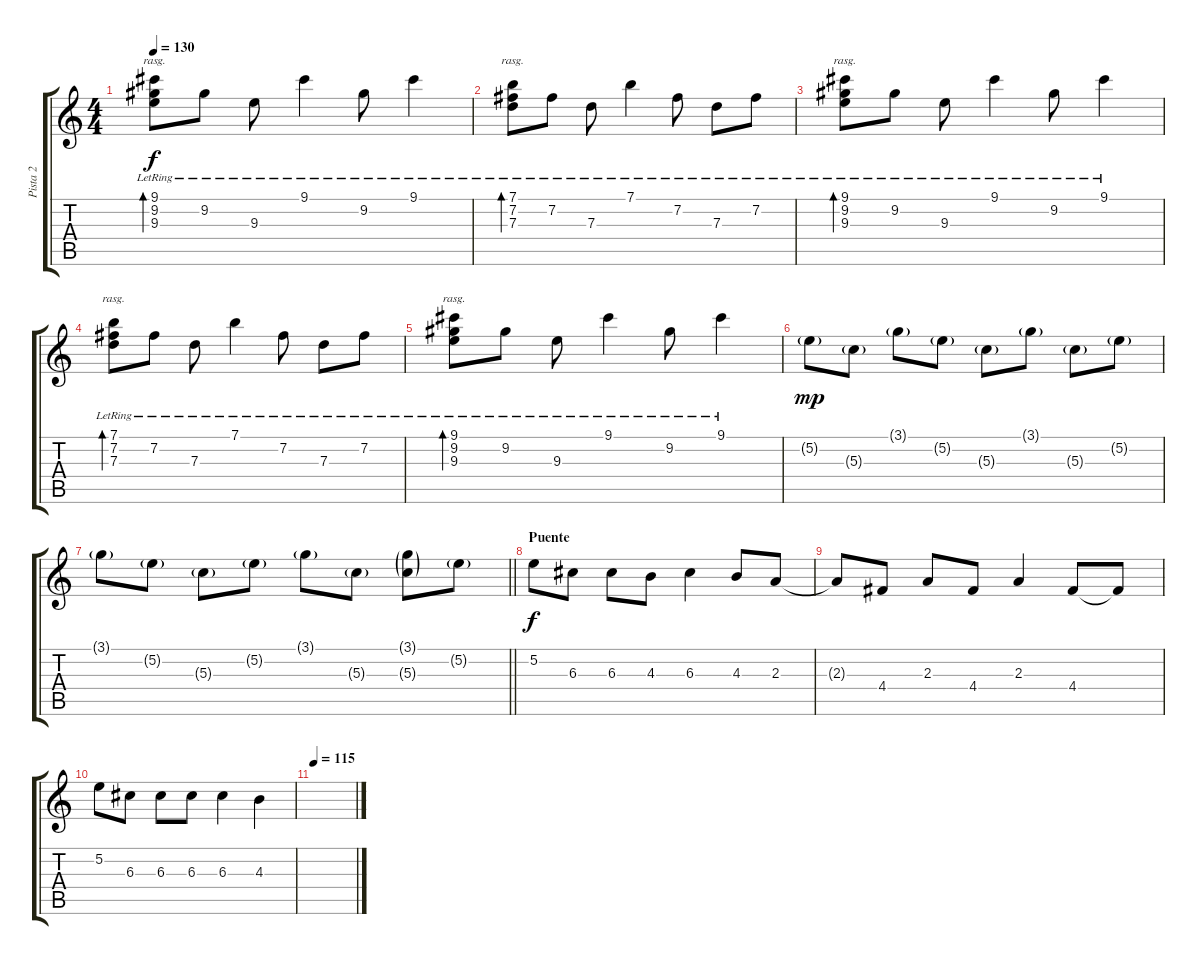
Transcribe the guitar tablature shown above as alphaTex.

\track ("Pista 2" "Pista 2") {instrument electricguitarclean}
\staff {score tabs}
\tuning (E4 B3 G3 D3 A2 E2) {hide}
\ts (4 4)
\tempo 130
\clef g2
\ks c
(9.1{lr} 9.2{lr} 9.3{lr}).8{bd 120 rasg ii dy f} 9.2{lr}.8 9.3{lr}.8 9.1{lr}.4 9.2{lr}.8 9.1{lr}.4 |
(7.1{lr} 7.2{lr} 7.3{lr}).8{bd 120 rasg ii} 7.2{lr}.8 7.3{lr}.8 7.1{lr}.4 7.2{lr}.8 7.3{lr}.8 7.2{lr}.8 |
(9.1{lr} 9.2{lr} 9.3{lr}).8{bd 120 rasg ii} 9.2{lr}.8 9.3{lr}.8 9.1{lr}.4 9.2{lr}.8 9.1{lr}.4 |
(7.1{lr} 7.2{lr} 7.3{lr}).8{bd 120 rasg ii} 7.2{lr}.8 7.3{lr}.8 7.1{lr}.4 7.2{lr}.8 7.3{lr}.8 7.2{lr}.8 |
(9.1{lr} 9.2{lr} 9.3{lr}).8{bd 120 rasg ii} 9.2{lr}.8 9.3{lr}.8 9.1{lr}.4 9.2{lr}.8 9.1{lr}.4 |
5.2{g}.8{dy mp} 5.3{g}.8 3.1{g}.8 5.2{g}.8 5.3{g}.8 3.1{g}.8 5.3{g}.8 5.2{g}.8 |
\barLineRight lightlight
3.1{g}.8 5.2{g}.8 5.3{g}.8 5.2{g}.8 3.1{g}.8 5.3{g}.8 (3.1{g} 5.3{g}).8 5.2{g}.8 |
\section ("" "Puente")
5.2.8{dy f volume 16} 6.3.8 6.3.8 4.3.8 6.3.4 4.3.8 2.3.8 |
2.3{t}.8 4.4.8 2.3.8 4.4.8 2.3.4 4.4.8 4.4{t}.8 |
5.2.8 6.3.8 6.3.8 6.3.8 6.3.4 4.3.4 |
\tempo 115
